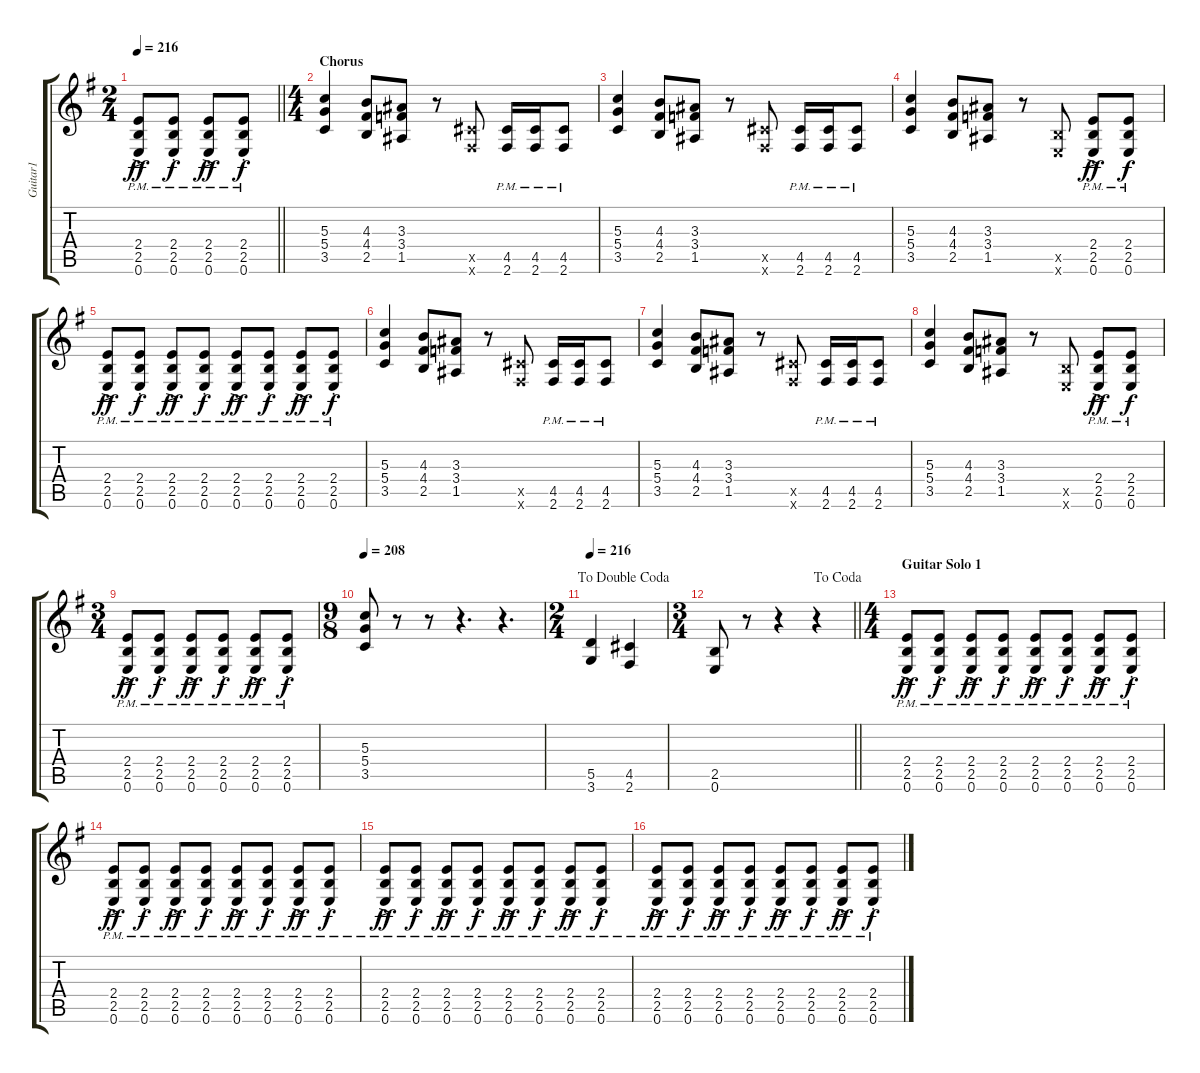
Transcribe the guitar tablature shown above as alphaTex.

\track ("Guitar1" "Guitar1") {instrument distortionguitar}
\staff {score tabs}
\tuning (E4 B3 G3 D3 A2 E2) {hide}
\ts (2 4)
\tempo 216
\clef g2
\barLineRight lightlight
\ks eminor
(2.4{ac pm} 2.5{ac pm} 0.6{ac pm}).8{dy ff} (2.4{pm st} 2.5{pm st} 0.6{pm st}).8{dy f} (2.4{ac pm} 2.5{ac pm} 0.6{ac pm}).8{dy ff} (2.4{pm st} 2.5{pm st} 0.6{pm st}).8{dy f} |
\ts (4 4)
\section ("" "Chorus")
(5.3 5.4 3.5).4 (4.3 4.4 2.5).8 (3.3 3.4 1.5).8 r.8 (4.5{x} 2.6{x}).8 (4.5{pm} 2.6{pm}).16 (4.5{pm} 2.6{pm}).16 (4.5{pm} 2.6{pm}).8 |
(5.3 5.4 3.5).4 (4.3 4.4 2.5).8 (3.3 3.4 1.5).8 r.8 (4.5{x} 2.6{x}).8 (4.5{pm} 2.6{pm}).16 (4.5{pm} 2.6{pm}).16 (4.5{pm} 2.6{pm}).8 |
(5.3 5.4 3.5).4 (4.3 4.4 2.5).8 (3.3 3.4 1.5).8 r.8 (2.5{x} 0.6{x}).8 (2.4{ac pm} 2.5{ac pm} 0.6{ac pm}).8{dy ff} (2.4{pm} 2.5{pm} 0.6{pm}).8{dy f} |
(2.4{ac pm} 2.5{ac pm} 0.6{ac pm}).8{dy ff} (2.4{pm st} 2.5{pm st} 0.6{pm st}).8{dy f} (2.4{ac pm} 2.5{ac pm} 0.6{ac pm}).8{dy ff} (2.4{pm st} 2.5{pm st} 0.6{pm st}).8{dy f} (2.4{ac pm} 2.5{ac pm} 0.6{ac pm}).8{dy ff} (2.4{pm st} 2.5{pm st} 0.6{pm st}).8{dy f} (2.4{ac pm} 2.5{ac pm} 0.6{ac pm}).8{dy ff} (2.4{pm st} 2.5{pm st} 0.6{pm st}).8{dy f} |
(5.3 5.4 3.5).4 (4.3 4.4 2.5).8 (3.3 3.4 1.5).8 r.8 (4.5{x} 2.6{x}).8 (4.5{pm} 2.6{pm}).16 (4.5{pm} 2.6{pm}).16 (4.5{pm} 2.6{pm}).8 |
(5.3 5.4 3.5).4 (4.3 4.4 2.5).8 (3.3 3.4 1.5).8 r.8 (4.5{x} 2.6{x}).8 (4.5{pm} 2.6{pm}).16 (4.5{pm} 2.6{pm}).16 (4.5{pm} 2.6{pm}).8 |
(5.3 5.4 3.5).4 (4.3 4.4 2.5).8 (3.3 3.4 1.5).8 r.8 (2.5{x} 0.6{x}).8 (2.4{ac pm} 2.5{ac pm} 0.6{ac pm}).8{dy ff} (2.4{pm} 2.5{pm} 0.6{pm}).8{dy f} |
\ts (3 4)
(2.4{ac pm} 2.5{ac pm} 0.6{ac pm}).8{dy ff} (2.4{pm st} 2.5{pm st} 0.6{pm st}).8{dy f} (2.4{ac pm} 2.5{ac pm} 0.6{ac pm}).8{dy ff} (2.4{pm st} 2.5{pm st} 0.6{pm st}).8{dy f} (2.4{ac pm} 2.5{ac pm} 0.6{ac pm}).8{dy ff} (2.4{pm st} 2.5{pm st} 0.6{pm st}).8{dy f} |
\ts (9 8)
\tempo 208
(5.3 5.4 3.5).8 r.8 r.8 r.4{d} r.4{d} |
\ts (2 4)
\jump dadoublecoda
\tempo 216
(5.5 3.6).4 (4.5 2.6).4 |
\ts (3 4)
\jump dacoda
\barLineRight lightlight
(2.5 0.6).8 r.8 r.4 r.4 |
\ts (4 4)
\section ("" "Guitar Solo 1")
(2.4{ac pm} 2.5{ac pm} 0.6{ac pm}).8{dy ff} (2.4{pm st} 2.5{pm st} 0.6{pm st}).8{dy f} (2.4{ac pm} 2.5{ac pm} 0.6{ac pm}).8{dy ff} (2.4{pm st} 2.5{pm st} 0.6{pm st}).8{dy f} (2.4{ac pm} 2.5{ac pm} 0.6{ac pm}).8{dy ff} (2.4{pm st} 2.5{pm st} 0.6{pm st}).8{dy f} (2.4{ac pm} 2.5{ac pm} 0.6{ac pm}).8{dy ff} (2.4{pm st} 2.5{pm st} 0.6{pm st}).8{dy f} |
(2.4{ac pm} 2.5{ac pm} 0.6{ac pm}).8{dy ff} (2.4{pm st} 2.5{pm st} 0.6{pm st}).8{dy f} (2.4{ac pm} 2.5{ac pm} 0.6{ac pm}).8{dy ff} (2.4{pm st} 2.5{pm st} 0.6{pm st}).8{dy f} (2.4{ac pm} 2.5{ac pm} 0.6{ac pm}).8{dy ff} (2.4{pm st} 2.5{pm st} 0.6{pm st}).8{dy f} (2.4{ac pm} 2.5{ac pm} 0.6{ac pm}).8{dy ff} (2.4{pm st} 2.5{pm st} 0.6{pm st}).8{dy f} |
(2.4{ac pm} 2.5{ac pm} 0.6{ac pm}).8{dy ff} (2.4{pm st} 2.5{pm st} 0.6{pm st}).8{dy f} (2.4{ac pm} 2.5{ac pm} 0.6{ac pm}).8{dy ff} (2.4{pm st} 2.5{pm st} 0.6{pm st}).8{dy f} (2.4{ac pm} 2.5{ac pm} 0.6{ac pm}).8{dy ff} (2.4{pm st} 2.5{pm st} 0.6{pm st}).8{dy f} (2.4{ac pm} 2.5{ac pm} 0.6{ac pm}).8{dy ff} (2.4{pm st} 2.5{pm st} 0.6{pm st}).8{dy f} |
(2.4{ac pm} 2.5{ac pm} 0.6{ac pm}).8{dy ff} (2.4{pm st} 2.5{pm st} 0.6{pm st}).8{dy f} (2.4{ac pm} 2.5{ac pm} 0.6{ac pm}).8{dy ff} (2.4{pm st} 2.5{pm st} 0.6{pm st}).8{dy f} (2.4{ac pm} 2.5{ac pm} 0.6{ac pm}).8{dy ff} (2.4{pm st} 2.5{pm st} 0.6{pm st}).8{dy f} (2.4{ac pm} 2.5{ac pm} 0.6{ac pm}).8{dy ff} (2.4{pm st} 2.5{pm st} 0.6{pm st}).8{dy f}
